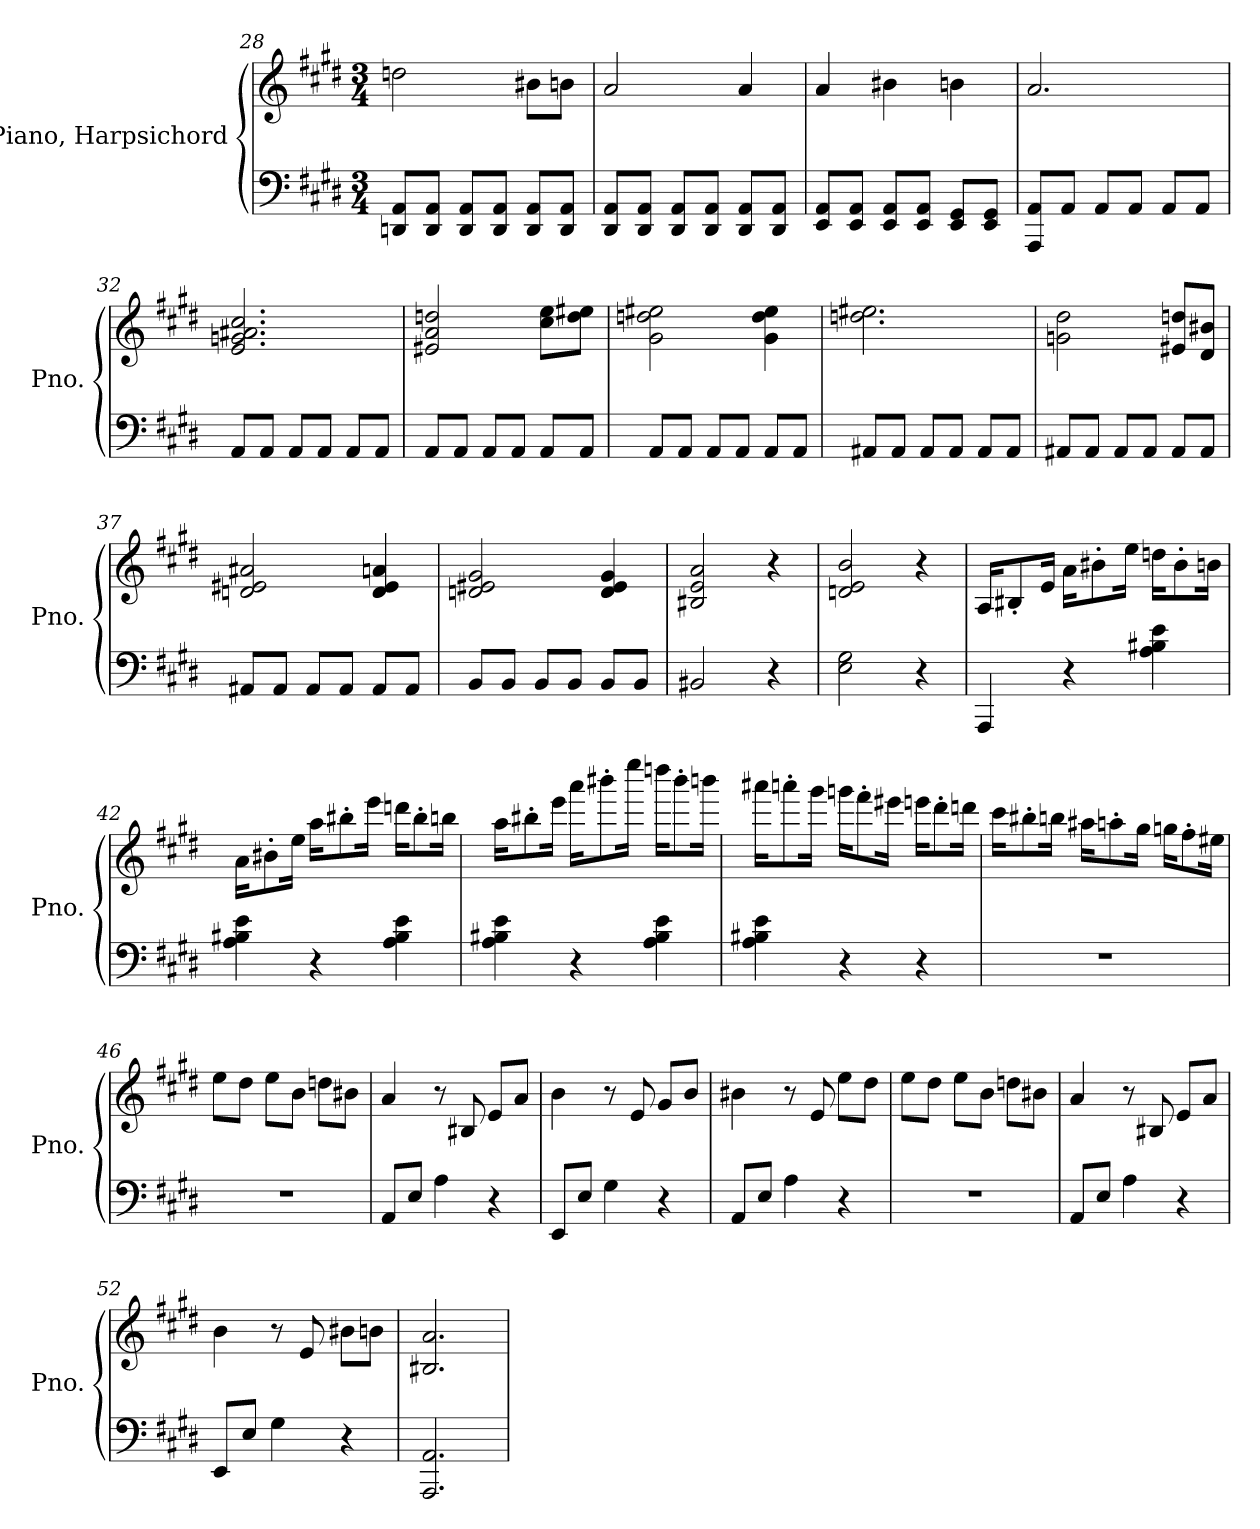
**kern	**kern
*part2	*part1
*staff2	*staff1
*I"Piano, Harpsichord	*I"Piano, Harpsichord
*I'Pno.	*I'Pno.
*clefF4	*clefG2
*k[f#c#g#d#]	*k[f#c#g#d#]
*M3/4	*M3/4
=28	=28
8DDn/ 8AA/L	2ddn\
8DD/ 8AA/J	.
8DD/ 8AA/L	.
8DD/ 8AA/J	.
8DD/ 8AA/L	8b#X\L
8DD/ 8AA/J	8bn\J
=29	=29
8DD#/ 8AA/L	2a/
8DD#/ 8AA/J	.
8DD#/ 8AA/L	.
8DD#/ 8AA/J	.
8DD#/ 8AA/L	4a/
8DD#/ 8AA/J	.
!!LO:PB:g=z
=30	=30
8EE/ 8AA/L	4a/
8EE/ 8AA/J	.
8EE/ 8AA/L	4b#X\
8EE/ 8AA/J	.
8EE/ 8GG#/L	4bn\
8EE/ 8GG#/J	.
=31	=31
8AAA/ 8AA/L	2.a/
8AA/J	.
8AA/L	.
8AA/J	.
8AA/L	.
8AA/J	.
=32	=32
8AA/L	2.e/ 2.gn/ 2.a#X/ 2.cc#/
8AA/J	.
8AA/L	.
8AA/J	.
8AA/L	.
8AA/J	.
=33	=33
8AA/L	2e#X/ 2a/ 2ddn/
8AA/J	.
8AA/L	.
8AA/J	.
8AA/L	8cc#\ 8ee\L
8AA/J	8dd\ 8ee#X\J
=34	=34
8AA/L	2g#\ 2ddn\ 2ee#X\
8AA/J	.
8AA/L	.
8AA/J	.
8AA/L	4g#\ 4dd\ 4ee#\
8AA/J	.
!!LO:LB:g=z
=35	=35
8AA#X/L	2.ddn\ 2.ee#X\
8AA#/J	.
8AA#/L	.
8AA#/J	.
8AA#/L	.
8AA#/J	.
=36	=36
8AA#X/L	2gn\ 2dd#\
8AA#/J	.
8AA#/L	.
8AA#/J	.
8AA#/L	8e#X/ 8ddn/L
8AA#/J	8d#/ 8b#X/J
=37	=37
8AA#X/L	2dn/ 2e#X/ 2a#X/
8AA#/J	.
8AA#/L	.
8AA#/J	.
8AA#/L	4d/ 4e#/ 4an/
8AA#/J	.
=38	=38
8BB/L	2dn/ 2e#X/ 2g#/
8BB/J	.
8BB/L	.
8BB/J	.
8BB/L	4d/ 4e#/ 4g#/
8BB/J	.
=39	=39
2BB#X/	2B#X/ 2e/ 2a/
4r	4r
=40	=40
2E\ 2G#\	2dn/ 2e/ 2b/
4r	4r
!!LO:LB:g=z
=41	=41
4AAA/	16A/KL
.	8B#X'/
.	16e/Jk
4r	16a\KL
.	8b#X'\
.	16ee\Jk
4A\ 4B#X\ 4e\	16ddn\KL
.	8b#'\
.	16bn\Jk
=42	=42
4A\ 4B#X\ 4e\	16a\KL
.	8b#X'\
.	16ee\Jk
4r	16aa\KL
.	8bb#X'\
.	16eee\Jk
4A\ 4B#\ 4e\	16dddn\KL
.	8bb#'\
.	16bbn\Jk
=43	=43
4A\ 4B#X\ 4e\	16aa\KL
.	8bb#X'\
.	16eee\Jk
4r	16aaa\KL
.	8bbb#X'\
.	16eeee\Jk
4A\ 4B#\ 4e\	16ddddn\KL
.	8bbb#'\
.	16bbbn\Jk
!!LO:LB:g=z
=44	=44
4A\ 4B#X\ 4e\	16aaa#X\KL
.	8aaan'\
.	16ggg#\Jk
4r	16gggn\KL
.	8fff#'\
.	16eee#X\Jk
4r	16eeen\KL
.	8ddd#'\
.	16dddn\Jk
=45	=45
2.r	16ccc#\KL
.	8bb#X'\
.	16bbn\Jk
.	16aa#X\KL
.	8aan'\
.	16gg#\Jk
.	16ggn\KL
.	8ff#'\
.	16ee#X\Jk
=46	=46
2.r	8ee\L
.	8dd#\J
.	8ee\L
.	8b\J
.	8ddn\L
.	8b#X\J
!!LO:LB:g=z
=47	=47
8AA/L	4a/
8E/J	.
4A\	8r
.	8B#X/
4r	8e/L
.	8a/J
=48	=48
8EE/L	4b\
8E/J	.
4G#\	8r
.	8e/
4r	8g#/L
.	8b/J
=49	=49
8AA/L	4b#X\
8E/J	.
4A\	8r
.	8e/
4r	8ee\L
.	8dd#\J
=50	=50
2.r	8ee\L
.	8dd#\J
.	8ee\L
.	8b\J
.	8ddn\L
.	8b#X\J
=51	=51
8AA/L	4a/
8E/J	.
4A\	8r
.	8B#X/
4r	8e/L
.	8a/J
!!LO:LB:g=z
=52	=52
8EE/L	4b\
8E/J	.
4G#\	8r
.	8e/
4r	8b#X\L
.	8bn\J
=53	=53
2.AAA/ 2.AA/	2.B#X/ 2.a/
=	=
*-	*-
